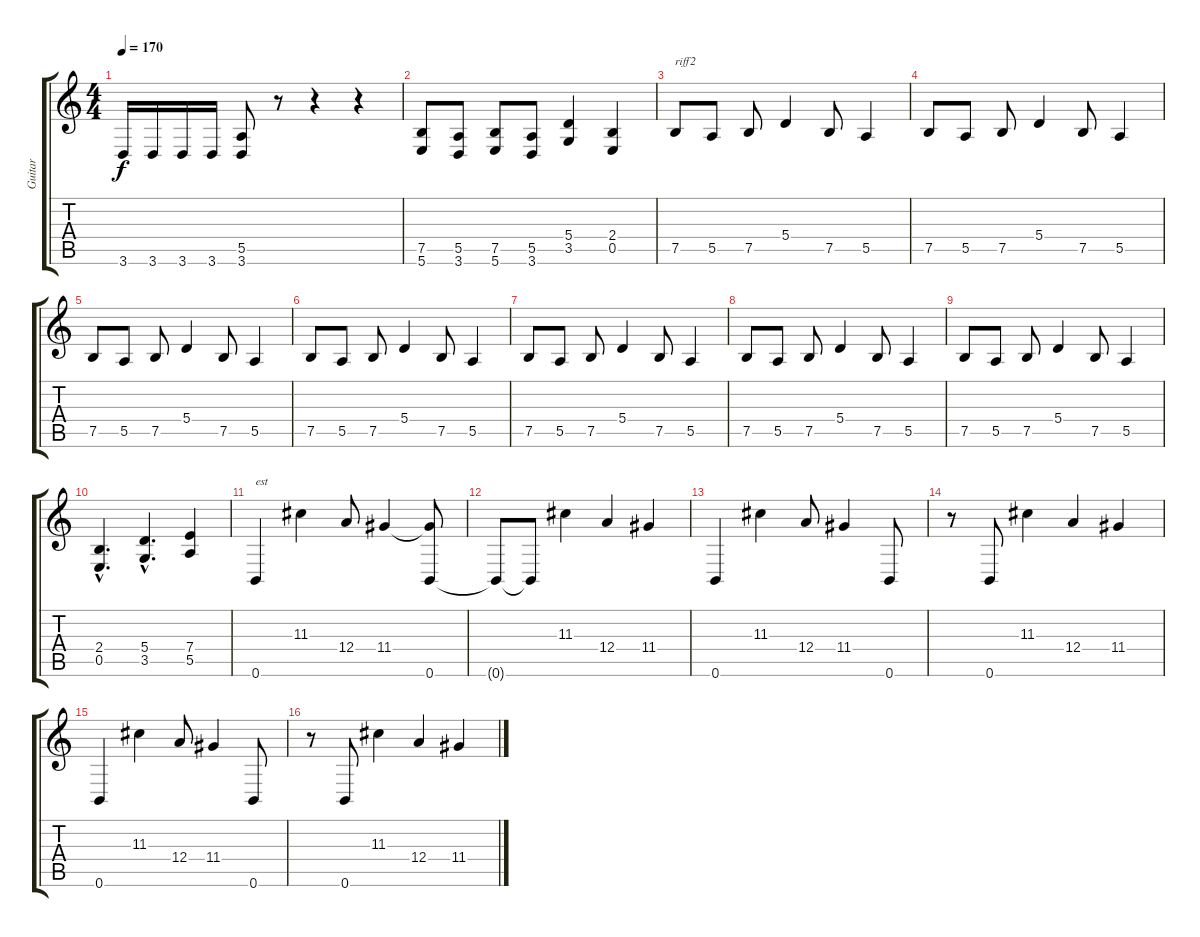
\track ("Guitar" "Guitar") {instrument distortionguitar}
\staff {score tabs}
\tuning (B3 Gb3 D3 A2 E2 B1) {hide}
\ts (4 4)
\tempo 170
\clef g2
\ks c
3.6.16{dy f} 3.6.16 3.6.16 3.6.16 (5.5 3.6).8 r.8 r.4 r.4 |
(7.5 5.6).8 (5.5 3.6).8 (7.5 5.6).8 (5.5 3.6).8 (5.4 3.5).4 (2.4 0.5).4 |
7.5.8{txt "riff2"} 5.5.8 7.5.8 5.4.4 7.5.8 5.5.4 |
7.5.8 5.5.8 7.5.8 5.4.4 7.5.8 5.5.4 |
7.5.8 5.5.8 7.5.8 5.4.4 7.5.8 5.5.4 |
7.5.8 5.5.8 7.5.8 5.4.4 7.5.8 5.5.4 |
7.5.8 5.5.8 7.5.8 5.4.4 7.5.8 5.5.4 |
7.5.8 5.5.8 7.5.8 5.4.4 7.5.8 5.5.4 |
7.5.8 5.5.8 7.5.8 5.4.4 7.5.8 5.5.4 |
(2.4{hac} 0.5{hac}).4{d} (5.4{hac} 3.5{hac}).4{d} (7.4 5.5).4 |
0.6.4{txt "est"} 11.3.4 12.4.8 11.4.4 (11.4{t} 0.6).8 |
0.6{t}.8 0.6{t}.8 11.3.4 12.4.4 11.4.4 |
0.6.4 11.3.4 12.4.8 11.4.4 0.6.8 |
r.8 0.6.8 11.3.4 12.4.4 11.4.4 |
0.6.4 11.3.4 12.4.8 11.4.4 0.6.8 |
r.8 0.6.8 11.3.4 12.4.4 11.4.4
